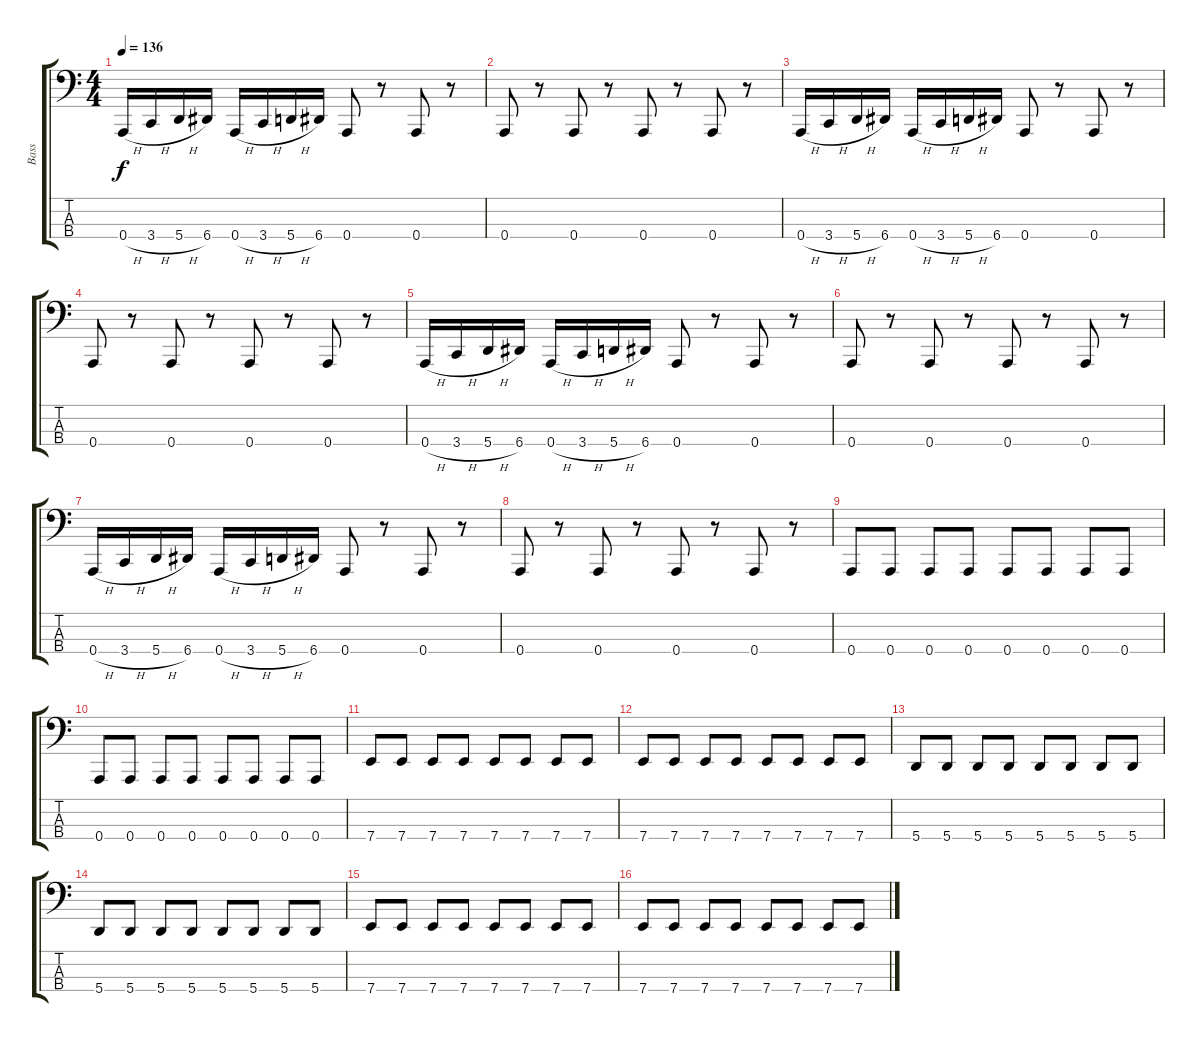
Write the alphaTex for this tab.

\track ("Bass" "Bass") {instrument electricbasspick}
\staff {score tabs}
\tuning (D2 A1 E1 A0) {hide}
\ts (4 4)
\tempo 136
\clef f4
\ks c
0.4{h}.16{dy f} 3.4{h}.16 5.4{h}.16 6.4.16 0.4{h}.16 3.4{h}.16 5.4{h}.16 6.4.16 0.4.8 r.8 0.4.8 r.8 |
0.4.8 r.8 0.4.8 r.8 0.4.8 r.8 0.4.8 r.8 |
0.4{h}.16 3.4{h}.16 5.4{h}.16 6.4.16 0.4{h}.16 3.4{h}.16 5.4{h}.16 6.4.16 0.4.8 r.8 0.4.8 r.8 |
0.4.8 r.8 0.4.8 r.8 0.4.8 r.8 0.4.8 r.8 |
0.4{h}.16 3.4{h}.16 5.4{h}.16 6.4.16 0.4{h}.16 3.4{h}.16 5.4{h}.16 6.4.16 0.4.8 r.8 0.4.8 r.8 |
0.4.8 r.8 0.4.8 r.8 0.4.8 r.8 0.4.8 r.8 |
0.4{h}.16 3.4{h}.16 5.4{h}.16 6.4.16 0.4{h}.16 3.4{h}.16 5.4{h}.16 6.4.16 0.4.8 r.8 0.4.8 r.8 |
0.4.8 r.8 0.4.8 r.8 0.4.8 r.8 0.4.8 r.8 |
0.4.8 0.4.8 0.4.8 0.4.8 0.4.8 0.4.8 0.4.8 0.4.8 |
0.4.8 0.4.8 0.4.8 0.4.8 0.4.8 0.4.8 0.4.8 0.4.8 |
7.4.8 7.4.8 7.4.8 7.4.8 7.4.8 7.4.8 7.4.8 7.4.8 |
7.4.8 7.4.8 7.4.8 7.4.8 7.4.8 7.4.8 7.4.8 7.4.8 |
5.4.8 5.4.8 5.4.8 5.4.8 5.4.8 5.4.8 5.4.8 5.4.8 |
5.4.8 5.4.8 5.4.8 5.4.8 5.4.8 5.4.8 5.4.8 5.4.8 |
7.4.8 7.4.8 7.4.8 7.4.8 7.4.8 7.4.8 7.4.8 7.4.8 |
7.4.8 7.4.8 7.4.8 7.4.8 7.4.8 7.4.8 7.4.8 7.4.8
